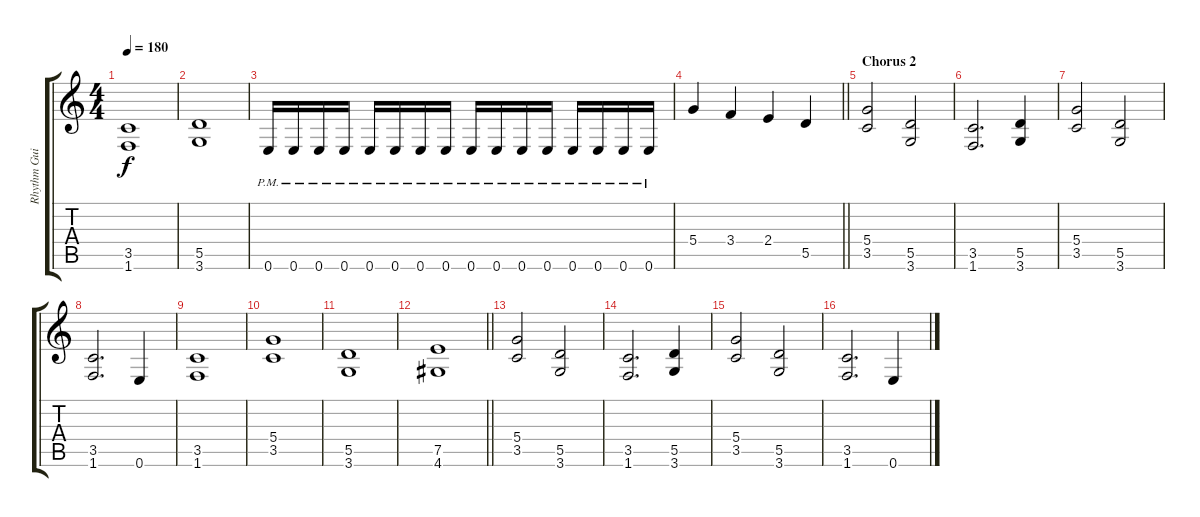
\track ("Rhythm Guitar 2: Tapani Kangas" "Rhythm Gui") {instrument distortionguitar}
\staff {score tabs}
\tuning (E4 B3 G3 D3 A2 E2) {hide}
\ts (4 4)
\tempo 180
\clef g2
\ks aminor
(3.5 1.6).1{dy f} |
(5.5 3.6).1 |
0.6{pm}.16 0.6{pm}.16 0.6{pm}.16 0.6{pm}.16 0.6{pm}.16 0.6{pm}.16 0.6{pm}.16 0.6{pm}.16 0.6{pm}.16 0.6{pm}.16 0.6{pm}.16 0.6{pm}.16 0.6{pm}.16 0.6{pm}.16 0.6{pm}.16 0.6{pm}.16 |
\barLineRight lightlight
5.4.4 3.4.4 2.4.4 5.5.4 |
\section ("" "Chorus 2")
(5.4 3.5).2 (5.5 3.6).2 |
(3.5 1.6).2{d} (5.5 3.6).4 |
(5.4 3.5).2 (5.5 3.6).2 |
(3.5 1.6).2{d} 0.6.4 |
(3.5 1.6).1 |
(5.4 3.5).1 |
(5.5 3.6).1 |
\barLineRight lightlight
(7.5 4.6).1 |
(5.4 3.5).2 (5.5 3.6).2 |
(3.5 1.6).2{d} (5.5 3.6).4 |
(5.4 3.5).2 (5.5 3.6).2 |
(3.5 1.6).2{d} 0.6.4
